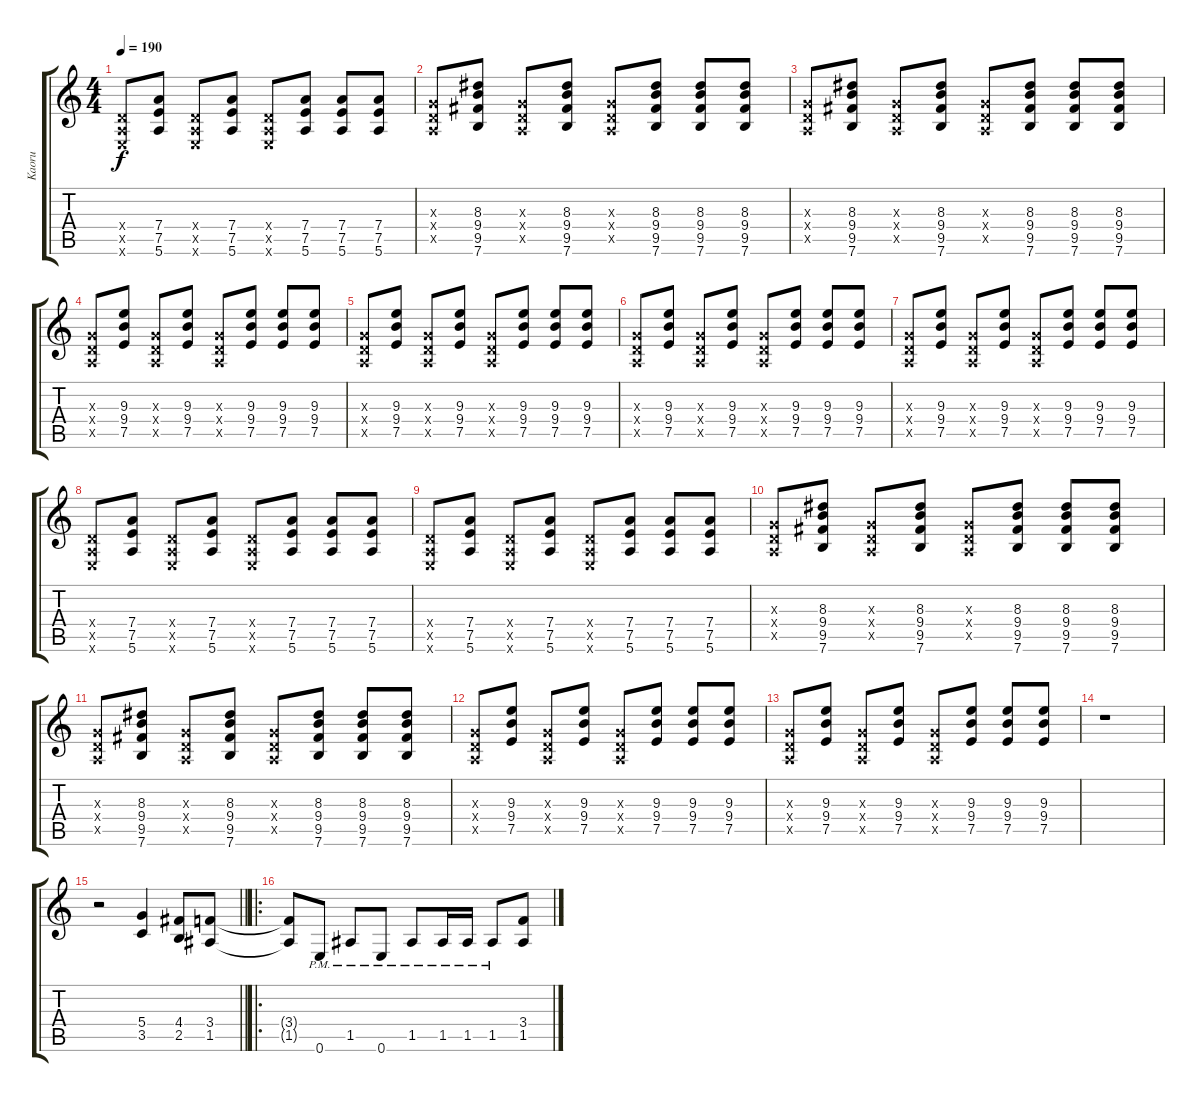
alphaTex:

\track ("Kaoru" "Kaoru") {instrument overdrivenguitar}
\staff {score tabs}
\tuning (E4 B3 G3 D3 A2 E2) {hide}
\ts (4 4)
\tempo 190
\clef g2
\ks c
(0.4{x} 0.5{x} 0.6{x}).8{dy f} (7.4 7.5 5.6).8 (0.4{x} 0.5{x} 0.6{x}).8 (7.4 7.5 5.6).8 (0.4{x} 0.5{x} 0.6{x}).8 (7.4 7.5 5.6).8 (7.4 7.5 5.6).8 (7.4 7.5 5.6).8 |
(0.3{x} 0.4{x} 0.5{x}).8 (8.3 9.4 9.5 7.6).8 (0.3{x} 0.4{x} 0.5{x}).8 (8.3 9.4 9.5 7.6).8 (0.3{x} 0.4{x} 0.5{x}).8 (8.3 9.4 9.5 7.6).8 (8.3 9.4 9.5 7.6).8 (8.3 9.4 9.5 7.6).8 |
(0.3{x} 0.4{x} 0.5{x}).8 (8.3 9.4 9.5 7.6).8 (0.3{x} 0.4{x} 0.5{x}).8 (8.3 9.4 9.5 7.6).8 (0.3{x} 0.4{x} 0.5{x}).8 (8.3 9.4 9.5 7.6).8 (8.3 9.4 9.5 7.6).8 (8.3 9.4 9.5 7.6).8 |
(0.3{x} 0.4{x} 0.5{x}).8 (9.3 9.4 7.5).8 (0.3{x} 0.4{x} 0.5{x}).8 (9.3 9.4 7.5).8 (0.3{x} 0.4{x} 0.5{x}).8 (9.3 9.4 7.5).8 (9.3 9.4 7.5).8 (9.3 9.4 7.5).8 |
(0.3{x} 0.4{x} 0.5{x}).8 (9.3 9.4 7.5).8 (0.3{x} 0.4{x} 0.5{x}).8 (9.3 9.4 7.5).8 (0.3{x} 0.4{x} 0.5{x}).8 (9.3 9.4 7.5).8 (9.3 9.4 7.5).8 (9.3 9.4 7.5).8 |
(0.3{x} 0.4{x} 0.5{x}).8 (9.3 9.4 7.5).8 (0.3{x} 0.4{x} 0.5{x}).8 (9.3 9.4 7.5).8 (0.3{x} 0.4{x} 0.5{x}).8 (9.3 9.4 7.5).8 (9.3 9.4 7.5).8 (9.3 9.4 7.5).8 |
(0.3{x} 0.4{x} 0.5{x}).8 (9.3 9.4 7.5).8 (0.3{x} 0.4{x} 0.5{x}).8 (9.3 9.4 7.5).8 (0.3{x} 0.4{x} 0.5{x}).8 (9.3 9.4 7.5).8 (9.3 9.4 7.5).8 (9.3 9.4 7.5).8 |
(0.4{x} 0.5{x} 0.6{x}).8 (7.4 7.5 5.6).8 (0.4{x} 0.5{x} 0.6{x}).8 (7.4 7.5 5.6).8 (0.4{x} 0.5{x} 0.6{x}).8 (7.4 7.5 5.6).8 (7.4 7.5 5.6).8 (7.4 7.5 5.6).8 |
(0.4{x} 0.5{x} 0.6{x}).8 (7.4 7.5 5.6).8 (0.4{x} 0.5{x} 0.6{x}).8 (7.4 7.5 5.6).8 (0.4{x} 0.5{x} 0.6{x}).8 (7.4 7.5 5.6).8 (7.4 7.5 5.6).8 (7.4 7.5 5.6).8 |
(0.3{x} 0.4{x} 0.5{x}).8 (8.3 9.4 9.5 7.6).8 (0.3{x} 0.4{x} 0.5{x}).8 (8.3 9.4 9.5 7.6).8 (0.3{x} 0.4{x} 0.5{x}).8 (8.3 9.4 9.5 7.6).8 (8.3 9.4 9.5 7.6).8 (8.3 9.4 9.5 7.6).8 |
(0.3{x} 0.4{x} 0.5{x}).8 (8.3 9.4 9.5 7.6).8 (0.3{x} 0.4{x} 0.5{x}).8 (8.3 9.4 9.5 7.6).8 (0.3{x} 0.4{x} 0.5{x}).8 (8.3 9.4 9.5 7.6).8 (8.3 9.4 9.5 7.6).8 (8.3 9.4 9.5 7.6).8 |
(0.3{x} 0.4{x} 0.5{x}).8 (9.3 9.4 7.5).8 (0.3{x} 0.4{x} 0.5{x}).8 (9.3 9.4 7.5).8 (0.3{x} 0.4{x} 0.5{x}).8 (9.3 9.4 7.5).8 (9.3 9.4 7.5).8 (9.3 9.4 7.5).8 |
(0.3{x} 0.4{x} 0.5{x}).8 (9.3 9.4 7.5).8 (0.3{x} 0.4{x} 0.5{x}).8 (9.3 9.4 7.5).8 (0.3{x} 0.4{x} 0.5{x}).8 (9.3 9.4 7.5).8 (9.3 9.4 7.5).8 (9.3 9.4 7.5).8 |
r.1 |
\barLineRight lightlight
r.2 (5.4 3.5).4 (4.4 2.5).8 (3.4 1.5).8 |
\ro
(3.4{t} 1.5{t}).8 0.6{pm}.8 1.5{pm}.8 0.6{pm}.8 1.5{pm}.8 1.5{pm}.16 1.5{pm}.16 1.5{pm}.8 (3.4 1.5).8
